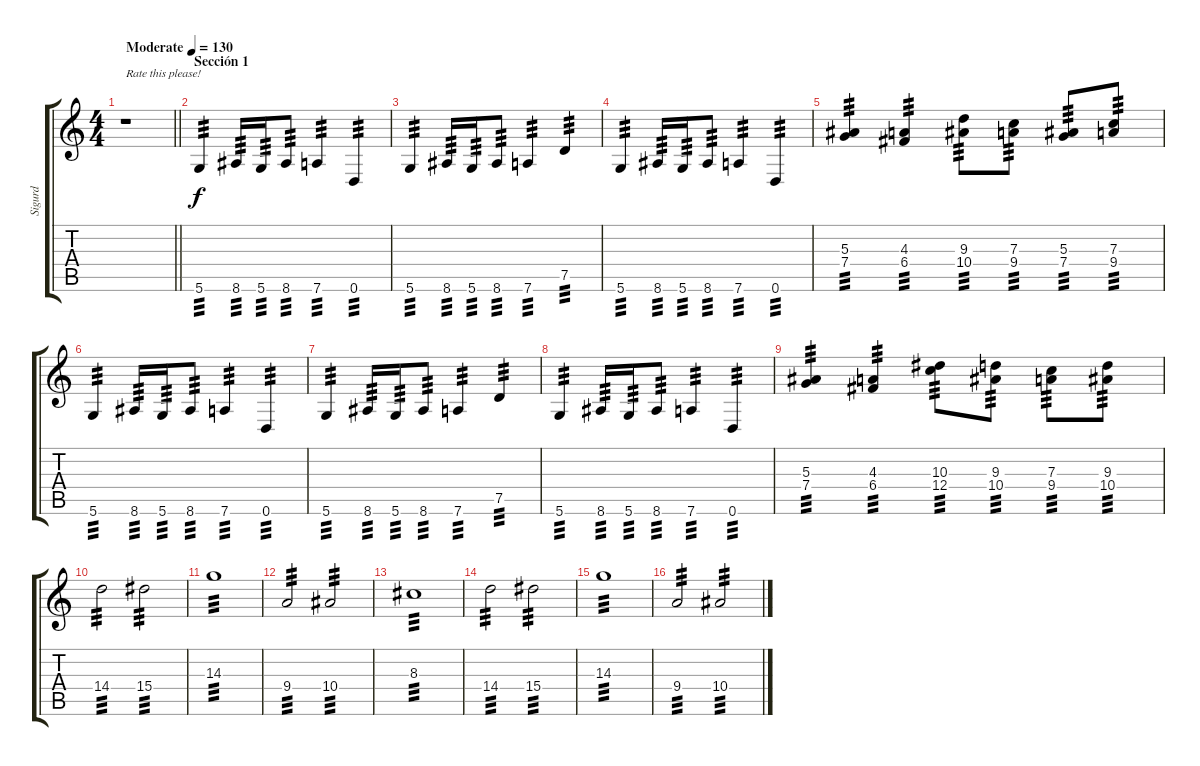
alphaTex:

\track ("Sigurd" "Sigurd") {instrument distortionguitar}
\staff {score tabs}
\tuning (D4 A3 F3 C3 G2 D2) {hide}
\ts (4 4)
\tempo (130 "Moderate")
\clef g2
\barLineRight lightlight
\ks c
r.1{txt "Rate this please!" dy f instrument distortionguitar} |
\section ("" "Sección 1")
5.6.4{tp 3} 8.6.16{tp 3} 5.6.16{tp 3} 8.6.8{tp 3} 7.6.4{tp 3} 0.6.4{tp 3} |
5.6.4{tp 3} 8.6.16{tp 3} 5.6.16{tp 3} 8.6.8{tp 3} 7.6.4{tp 3} 7.5.4{tp 3} |
5.6.4{tp 3} 8.6.16{tp 3} 5.6.16{tp 3} 8.6.8{tp 3} 7.6.4{tp 3} 0.6.4{tp 3} |
(5.3 7.4).4{tp 3} (4.3 6.4).4{tp 3} (9.3 10.4).8{tp 3} (7.3 9.4).8{tp 3} (5.3 7.4).8{tp 3} (7.3 9.4).8{tp 3} |
5.6.4{tp 3} 8.6.16{tp 3} 5.6.16{tp 3} 8.6.8{tp 3} 7.6.4{tp 3} 0.6.4{tp 3} |
5.6.4{tp 3} 8.6.16{tp 3} 5.6.16{tp 3} 8.6.8{tp 3} 7.6.4{tp 3} 7.5.4{tp 3} |
5.6.4{tp 3} 8.6.16{tp 3} 5.6.16{tp 3} 8.6.8{tp 3} 7.6.4{tp 3} 0.6.4{tp 3} |
(5.3 7.4).4{tp 3} (4.3 6.4).4{tp 3} (10.3 12.4).8{tp 3} (9.3 10.4).8{tp 3} (7.3 9.4).8{tp 3} (9.3 10.4).8{tp 3} |
14.4.2{tp 3} 15.4.2{tp 3} |
14.3.1{tp 3} |
9.4.2{tp 3} 10.4.2{tp 3} |
8.3.1{tp 3} |
14.4.2{tp 3} 15.4.2{tp 3} |
14.3.1{tp 3} |
9.4.2{tp 3} 10.4.2{tp 3}
